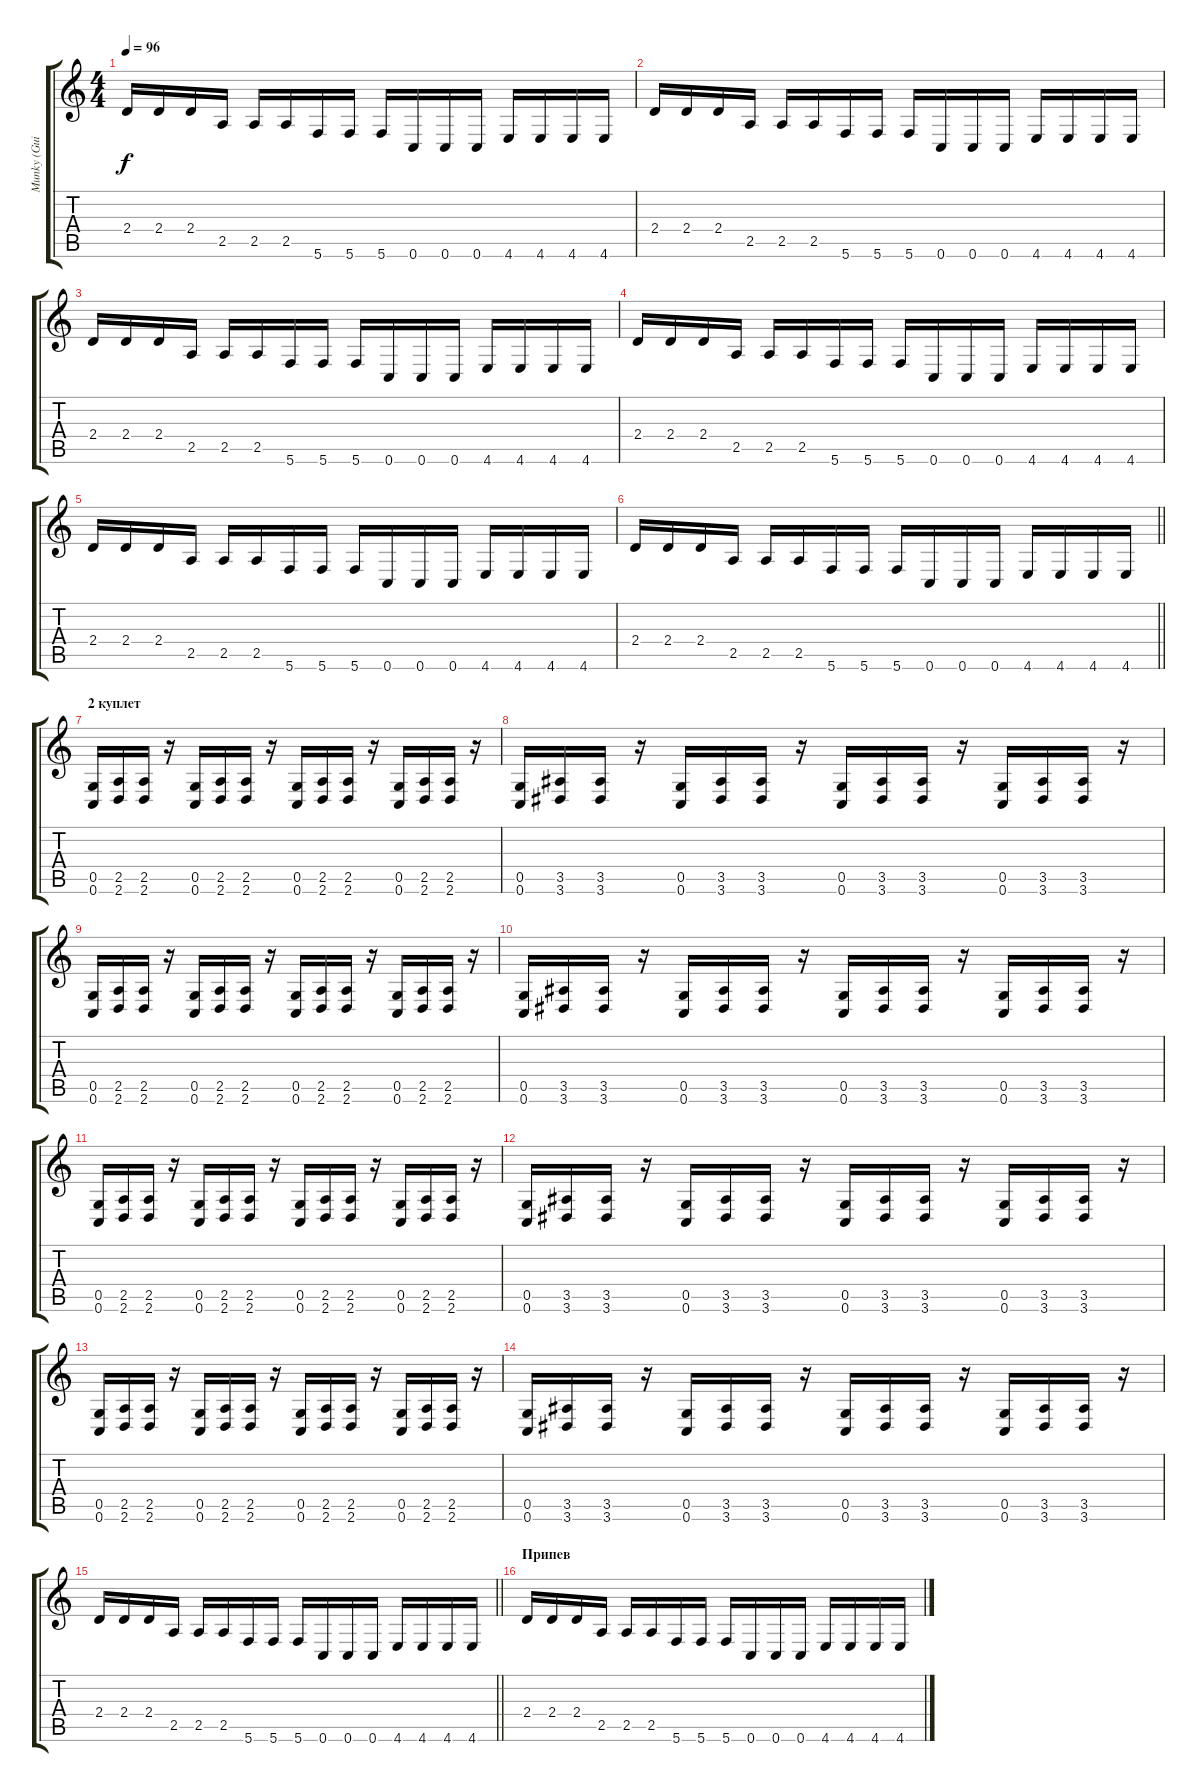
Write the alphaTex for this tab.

\track ("Munky (Guitar 1)" "Munky (Gui") {instrument overdrivenguitar}
\staff {score tabs}
\tuning (D4 A3 F3 C3 G2 C2) {hide}
\ts (4 4)
\tempo 96
\clef g2
\ks c
2.4.16{dy f} 2.4.16 2.4.16 2.5.16 2.5.16 2.5.16 5.6.16 5.6.16 5.6.16 0.6.16 0.6.16 0.6.16 4.6.16 4.6.16 4.6.16 4.6.16 |
2.4.16 2.4.16 2.4.16 2.5.16 2.5.16 2.5.16 5.6.16 5.6.16 5.6.16 0.6.16 0.6.16 0.6.16 4.6.16 4.6.16 4.6.16 4.6.16 |
2.4.16 2.4.16 2.4.16 2.5.16 2.5.16 2.5.16 5.6.16 5.6.16 5.6.16 0.6.16 0.6.16 0.6.16 4.6.16 4.6.16 4.6.16 4.6.16 |
2.4.16 2.4.16 2.4.16 2.5.16 2.5.16 2.5.16 5.6.16 5.6.16 5.6.16 0.6.16 0.6.16 0.6.16 4.6.16 4.6.16 4.6.16 4.6.16 |
2.4.16 2.4.16 2.4.16 2.5.16 2.5.16 2.5.16 5.6.16 5.6.16 5.6.16 0.6.16 0.6.16 0.6.16 4.6.16 4.6.16 4.6.16 4.6.16 |
\barLineRight lightlight
2.4.16 2.4.16 2.4.16 2.5.16 2.5.16 2.5.16 5.6.16 5.6.16 5.6.16 0.6.16 0.6.16 0.6.16 4.6.16 4.6.16 4.6.16 4.6.16 |
\section ("" "2 куплет")
(0.5 0.6).16 (2.5 2.6).16 (2.5 2.6).16 r.16 (0.5 0.6).16 (2.5 2.6).16 (2.5 2.6).16 r.16 (0.5 0.6).16 (2.5 2.6).16 (2.5 2.6).16 r.16 (0.5 0.6).16 (2.5 2.6).16 (2.5 2.6).16 r.16 |
(0.5 0.6).16 (3.5 3.6).16 (3.5 3.6).16 r.16 (0.5 0.6).16 (3.5 3.6).16 (3.5 3.6).16 r.16 (0.5 0.6).16 (3.5 3.6).16 (3.5 3.6).16 r.16 (0.5 0.6).16 (3.5 3.6).16 (3.5 3.6).16 r.16 |
(0.5 0.6).16 (2.5 2.6).16 (2.5 2.6).16 r.16 (0.5 0.6).16 (2.5 2.6).16 (2.5 2.6).16 r.16 (0.5 0.6).16 (2.5 2.6).16 (2.5 2.6).16 r.16 (0.5 0.6).16 (2.5 2.6).16 (2.5 2.6).16 r.16 |
(0.5 0.6).16 (3.5 3.6).16 (3.5 3.6).16 r.16 (0.5 0.6).16 (3.5 3.6).16 (3.5 3.6).16 r.16 (0.5 0.6).16 (3.5 3.6).16 (3.5 3.6).16 r.16 (0.5 0.6).16 (3.5 3.6).16 (3.5 3.6).16 r.16 |
(0.5 0.6).16 (2.5 2.6).16 (2.5 2.6).16 r.16 (0.5 0.6).16 (2.5 2.6).16 (2.5 2.6).16 r.16 (0.5 0.6).16 (2.5 2.6).16 (2.5 2.6).16 r.16 (0.5 0.6).16 (2.5 2.6).16 (2.5 2.6).16 r.16 |
(0.5 0.6).16 (3.5 3.6).16 (3.5 3.6).16 r.16 (0.5 0.6).16 (3.5 3.6).16 (3.5 3.6).16 r.16 (0.5 0.6).16 (3.5 3.6).16 (3.5 3.6).16 r.16 (0.5 0.6).16 (3.5 3.6).16 (3.5 3.6).16 r.16 |
(0.5 0.6).16 (2.5 2.6).16 (2.5 2.6).16 r.16 (0.5 0.6).16 (2.5 2.6).16 (2.5 2.6).16 r.16 (0.5 0.6).16 (2.5 2.6).16 (2.5 2.6).16 r.16 (0.5 0.6).16 (2.5 2.6).16 (2.5 2.6).16 r.16 |
(0.5 0.6).16 (3.5 3.6).16 (3.5 3.6).16 r.16 (0.5 0.6).16 (3.5 3.6).16 (3.5 3.6).16 r.16 (0.5 0.6).16 (3.5 3.6).16 (3.5 3.6).16 r.16 (0.5 0.6).16 (3.5 3.6).16 (3.5 3.6).16 r.16 |
\barLineRight lightlight
2.4.16{volume 10 instrument overdrivenguitar} 2.4.16 2.4.16 2.5.16 2.5.16 2.5.16 5.6.16 5.6.16 5.6.16 0.6.16 0.6.16 0.6.16 4.6.16 4.6.16 4.6.16 4.6.16 |
\section ("" "Припев")
2.4.16{volume 16 balance 8 instrument distortionguitar} 2.4.16 2.4.16 2.5.16 2.5.16 2.5.16 5.6.16 5.6.16 5.6.16 0.6.16 0.6.16 0.6.16 4.6.16 4.6.16 4.6.16 4.6.16
